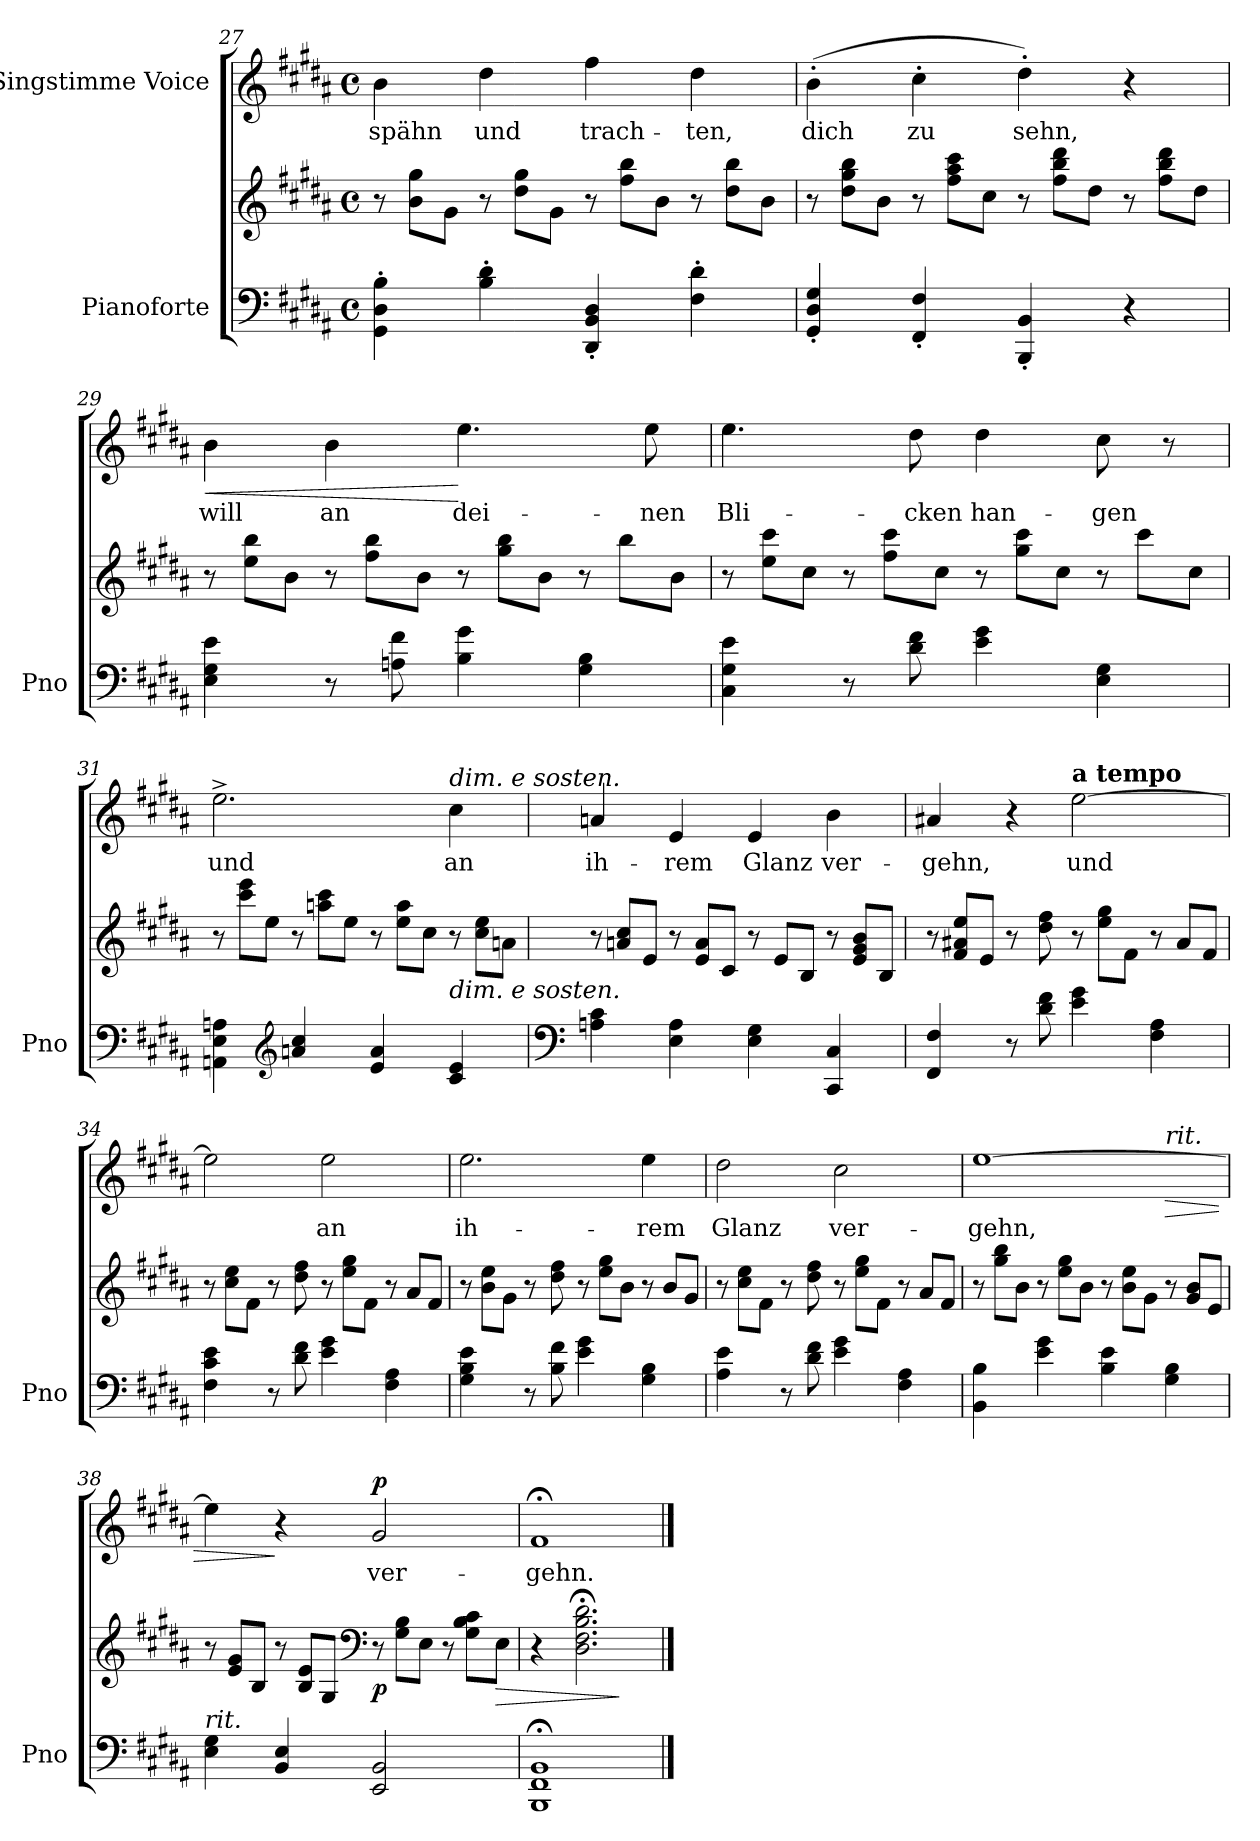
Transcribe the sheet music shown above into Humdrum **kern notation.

**kern	**kern	**dynam	**kern	**text	**dynam
*part2	*part2	*part2	*part1	*part1	*part1
*staff3	*staff2	*staff2/3	*staff1	*staff1	*staff1
*I"Pianoforte	*	*	*I"Singstimme Voice	*	*
*I'Pno	*	*	*	*	*
*clefF4	*clefG2	*	*clefG2	*	*
*k[f#c#g#d#a#]	*k[f#c#g#d#a#]	*	*k[f#c#g#d#a#]	*	*
*M4/4	*M4/4	*	*M4/4	*	*
*met(c)	*met(c)	*	*met(c)	*	*
*	*Xtuplet	*	*	*	*
=27	=27	=27	=27	=27	=27
4GG#\' 4D#\' 4B\'	12r	.	4b\	spähn	.
.	12b\ 12gg#\L	.	.	.	.
.	12g#\J	.	.	.	.
4B\' 4d#\'	12r	.	4dd#\	und	.
.	12dd#\ 12gg#\L	.	.	.	.
.	12g#\J	.	.	.	.
4DD#/' 4BB/' 4D#/'	12r	.	4ff#\	trach-	.
.	12ff#\ 12bb\L	.	.	.	.
.	12b\J	.	.	.	.
4F#\' 4d#\'	12r	.	4dd#\	-ten,	.
.	12dd#\ 12bb\L	.	.	.	.
.	12b\J	.	.	.	.
=28	=28	=28	=28	=28	=28
4GG#/' 4D#/' 4G#/'	12r	.	(4b'\	dich	.
.	12dd#\ 12gg#\ 12bb\L	.	.	.	.
.	12b\J	.	.	.	.
4FF#/' 4F#/'	12r	.	4cc#'\	zu	.
.	12ff#\ 12aa#\ 12ccc#\L	.	.	.	.
.	12cc#\J	.	.	.	.
4BBB/' 4BB/'	12r	.	4dd#'\)	sehn,	.
.	12ff#\ 12bb\ 12ddd#\L	.	.	.	.
.	12dd#\J	.	.	.	.
4r	12r	.	4r	.	.
.	12ff#\ 12bb\ 12ddd#\L	.	.	.	.
.	12dd#\J	.	.	.	.
=29	=29	=29	=29	=29	=29
!	!	!	!	!	!LO:HP:b
4E\ 4G#\ 4e\	12r	.	4b\	will	<
.	12ee\ 12bb\L	.	.	.	.
.	12b\J	.	.	.	.
8r	12r	.	4b\	an	.
.	12ff#\ 12bb\L	.	.	.	.
8An\ 8f#\	.	.	.	.	.
.	12b\J	.	.	.	.
4B\ 4g#\	12r	.	4.ee\	dei-	[
.	12gg#\ 12bb\L	.	.	.	.
.	12b\J	.	.	.	.
4G#\ 4B\	12r	.	.	.	.
.	12bb\L	.	.	.	.
.	.	.	8ee\	-nen	.
.	12b\J	.	.	.	.
=30	=30	=30	=30	=30	=30
4C#\ 4G#\ 4e\	12r	.	4.ee\	Bli-	.
.	12ee\ 12ccc#\L	.	.	.	.
.	12cc#\J	.	.	.	.
8r	12r	.	.	.	.
.	12ff#\ 12ccc#\L	.	.	.	.
8d#\ 8f#\	.	.	8dd#\	-cken	.
.	12cc#\J	.	.	.	.
4e\ 4g#\	12r	.	4dd#\	han-	.
.	12gg#\ 12ccc#\L	.	.	.	.
.	12cc#\J	.	.	.	.
4E\ 4G#\	12r	.	8cc#\	-gen	.
.	12ccc#\L	.	.	.	.
.	.	.	8r	.	.
.	12cc#\J	.	.	.	.
=31	=31	=31	=31	=31	=31
!	!	!LO:DY:b	!	!	!
!	!	!LO:DY:n=1:b	!	!	!
4AAn\ 4E\ 4An\	12r	other-dynamics f	2.ee^\	und	.
.	12ccc#\ 12eee\L	.	.	.	.
.	12ee\J	.	.	.	.
*clefG2	*	*	*	*	*
4an/ 4cc#/	12r	.	.	.	.
.	12aan\ 12ccc#\L	.	.	.	.
.	12ee\J	.	.	.	.
4e/ 4a/	12r	.	.	.	.
.	12ee\ 12aa\L	.	.	.	.
.	12cc#\J	.	.	.	.
!	!	!	!LO:TX:a:i:t=dim. e sosten.	!	!
!	!LO:TX:b:i:t=dim. e sosten.	!	!	!	!
4c#/ 4e/	12r	.	4cc#\	an	.
.	12cc#\ 12ee\L	.	.	.	.
.	12an\J	.	.	.	.
=32	=32	=32	=32	=32	=32
*clefF4	*	*	*	*	*
4An\ 4c#\	12r	.	4an/	ih-	.
.	12an/ 12cc#/L	.	.	.	.
.	12e/J	.	.	.	.
4E\ 4A\	12r	.	4e/	-rem	.
.	12e/ 12a/L	.	.	.	.
.	12c#/J	.	.	.	.
4E\ 4G#\	12r	.	4e/	Glanz	.
.	12e/L	.	.	.	.
.	12B/J	.	.	.	.
4CC#/ 4C#/	12r	.	4b\	ver-	.
.	12e/ 12g#/ 12b/L	.	.	.	.
.	12B/J	.	.	.	.
=33	=33	=33	=33	=33	=33
4FF#/ 4F#/	12r	.	4a#X/	-gehn,	.
.	12f#/ 12a#X/ 12ee/L	.	.	.	.
.	12e/J	.	.	.	.
8r	8r	.	4r	.	.
8d#\ 8f#\	8dd#\ 8ff#\	.	.	.	.
!	!	!	!LO:TX:a:B:t=a tempo	!	!
4e\ 4g#\	12r	.	[2ee\	und	.
.	12ee\ 12gg#\L	.	.	.	.
.	12f#\J	.	.	.	.
4F#\ 4A#\	12r	.	.	.	.
.	12a#/L	.	.	.	.
.	12f#/J	.	.	.	.
=34	=34	=34	=34	=34	=34
4F#\ 4c#\ 4e\	12r	.	2ee\]	.	.
.	12cc#\ 12ee\L	.	.	.	.
.	12f#\J	.	.	.	.
8r	8r	.	.	.	.
8d#\ 8f#\	8dd#\ 8ff#\	.	.	.	.
4e\ 4g#\	12r	.	2ee\	an	.
.	12ee\ 12gg#\L	.	.	.	.
.	12f#\J	.	.	.	.
4F#\ 4A#\	12r	.	.	.	.
.	12a#/L	.	.	.	.
.	12f#/J	.	.	.	.
=35	=35	=35	=35	=35	=35
4G#\ 4B\ 4e\	12r	.	2.ee\	ih-	.
.	12b\ 12ee\L	.	.	.	.
.	12g#\J	.	.	.	.
8r	8r	.	.	.	.
8B\ 8f#\	8dd#\ 8ff#\	.	.	.	.
4e\ 4g#\	12r	.	.	.	.
.	12ee\ 12gg#\L	.	.	.	.
.	12b\J	.	.	.	.
4G#\ 4B\	12r	.	4ee\	-rem	.
.	12b/L	.	.	.	.
.	12g#/J	.	.	.	.
=36	=36	=36	=36	=36	=36
4A#\ 4e\	12r	.	2dd#\	Glanz	.
.	12cc#\ 12ee\L	.	.	.	.
.	12f#\J	.	.	.	.
8r	8r	.	.	.	.
8d#\ 8f#\	8dd#\ 8ff#\	.	.	.	.
4e\ 4g#\	12r	.	2cc#\	ver-	.
.	12ee\ 12gg#\L	.	.	.	.
.	12f#\J	.	.	.	.
4F#\ 4A#\	12r	.	.	.	.
.	12a#/L	.	.	.	.
.	12f#/J	.	.	.	.
=37	=37	=37	=37	=37	=37
*	*	*	*^	*	*
4BB\ 4B\	12r	.	[1ee	2ryy	-gehn,	.
.	12gg#\ 12bb\L	.	.	.	.	.
.	12b\J	.	.	.	.	.
4e\ 4g#\	12r	.	.	.	.	.
.	12ee\ 12gg#\L	.	.	.	.	.
.	12b\J	.	.	.	.	.
4B\ 4e\	12r	.	.	4ryy	.	.
.	12b\ 12ee\L	.	.	.	.	.
.	12g#\J	.	.	.	.	.
!	!	!	!	!LO:TX:i:t=rit.	!	!
!	!	!	!	!	!	!LO:HP:b
4G#\ 4B\	12r	.	.	4ryy	.	>
.	12g#/ 12b/L	.	.	.	.	.
.	12e/J	.	.	.	.	.
=38	=38	=38	=38	=38	=38	=38
!LO:TX:i:t=rit.	!	!	!	!	!	!
4E\ 4G#\	12r	.	4ee\]	4ryy	.	.
.	12e/ 12g#/L	.	.	.	.	.
.	12B/J	.	.	.	.	.
4BB/ 4E/	12r	.	4r	4ryy	.	]
.	12B/ 12e/L	.	.	.	.	.
.	12G#/J	.	.	.	.	.
*	*clefF4	*	*	*	*	*
!	!	!LO:DY:b	!	!	!	!LO:DY:a
2EE/ 2BB/	12r	p	2g#/	4ryy	ver-	p
.	12G#\ 12B\L	.	.	.	.	.
.	12E\J	.	.	.	.	.
.	12r	.	.	8ryy	.	.
.	12G#\ 12B\ 12c#\L	.	.	.	.	.
.	.	.	.	8ryy	.	.
!	!	!LO:HP:b	!	!	!	!
.	12E\J	>	.	.	.	.
*	*	*	*v	*v	*	*
=39	=39	=39	=39	=39	=39
1BBB;< 1FF#;< 1BB;<	4r	.	1f#;<	-gehn.	.
.	2.D#\;< 2.F#\;< 2.B\;< 2.d#\;<	.	.	.	.
.	.	]	.	.	.
==	==	==	==	==	==
*-	*-	*-	*-	*-	*-
